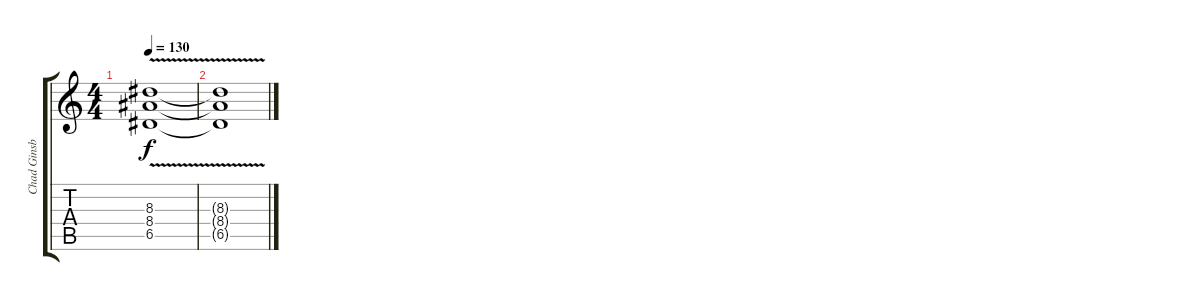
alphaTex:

\track ("Chad Ginsburg" "Chad Ginsb") {instrument distortionguitar}
\staff {score tabs}
\tuning (E4 B3 G3 D3 A2 D2) {hide}
\ts (4 4)
\tempo 130
\clef g2
\ks c
(8.3{v} 8.4{v} 6.5{v}).1{dy f} |
(8.3{t} 8.4{t} 6.5{t}).1
